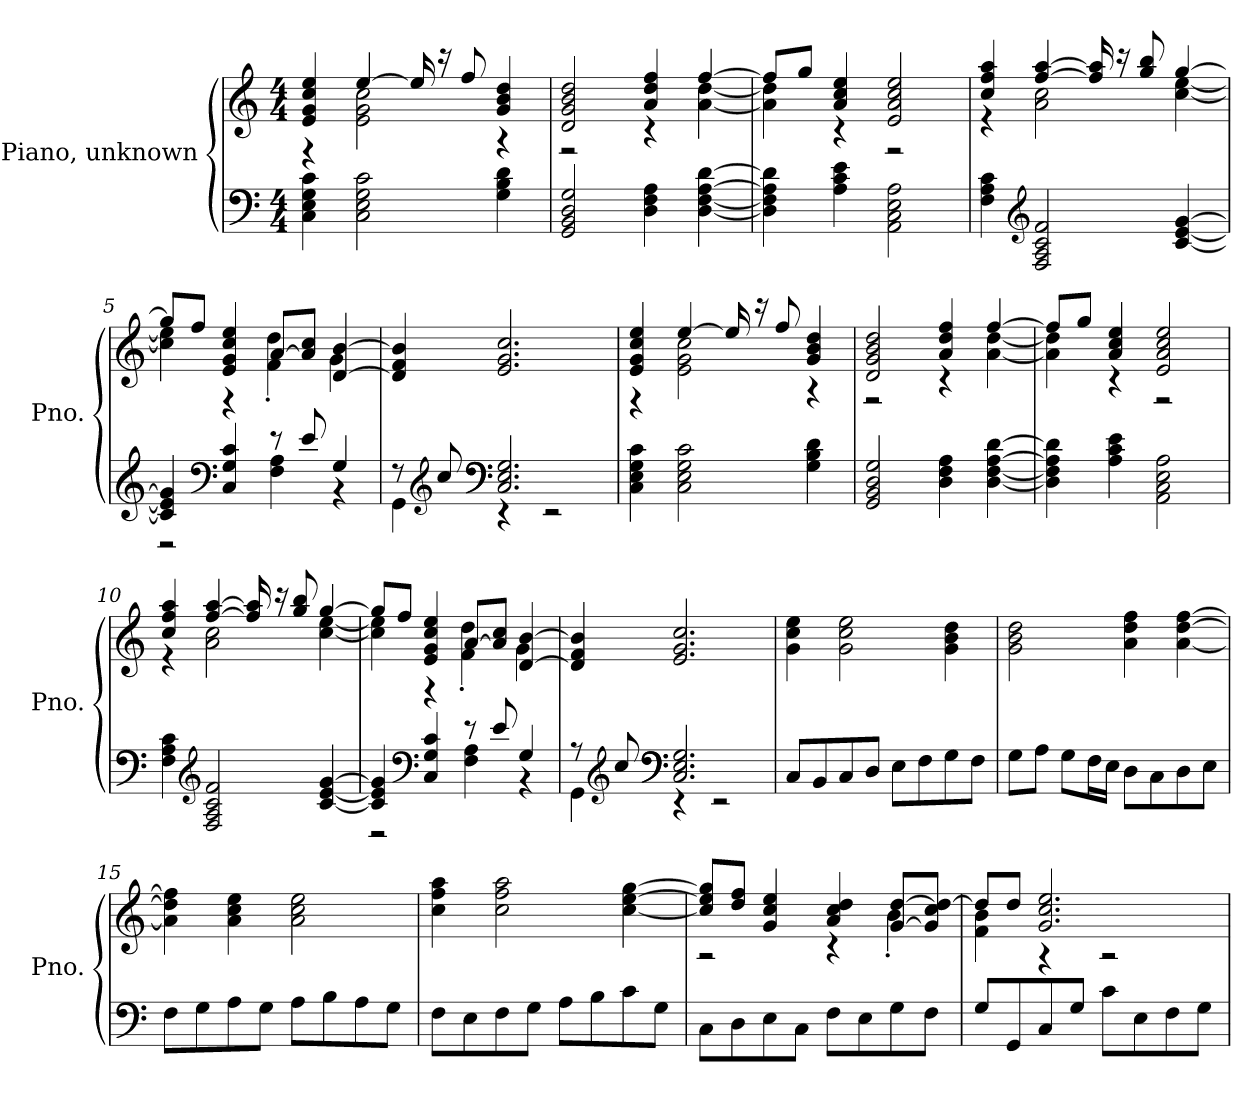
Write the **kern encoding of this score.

**kern	**kern
*part1	*part1
*staff2	*staff1
*I"Piano, unknown	*
*I'Pno.	*
*clefF4	*clefG2
*k[]	*k[]
*M4/4	*M4/4
*MM120	*MM120
=1	=1
*	*^
4C\ 4E\ 4G\ 4c\	4e/ 4g/ 4cc/ 4ee/	4r
2C\ 2E\ 2G\ 2c\	[4ee/	2e\ 2g\ 2cc\
.	16ee/]	.
.	16r	.
.	8ff/	.
4G\ 4B\ 4d\	4g/ 4b/ 4dd/	4r
=2	=2	=2
2GG/ 2BB/ 2D/ 2G/	2d/ 2g/ 2b/ 2dd/	2r
4D\ 4F\ 4A\	4a/ 4dd/ 4ff/	4r
[4D\ [4F\ [4A\ [4d\	[4ff/	[4a\ [4dd\
=3	=3	=3
4D\] 4F\] 4A\] 4d\]	8ff/L]	4a\] 4dd\]
.	8gg/J	.
4A\ 4c\ 4e\	4a/ 4cc/ 4ee/	4r
2AA\ 2C\ 2E\ 2A\	2e/ 2a/ 2cc/ 2ee/	2r
=4	=4	=4
4F\ 4A\ 4c\	4cc/ 4ff/ 4aa/	4r
*clefG2	*	*
2F/ 2A/ 2c/ 2f/	[4ff/ [4aa/	2a\ 2cc\
.	16ff/] 16aa/]	.
.	16r	.
.	8gg/ 8bb/	.
[4c/ [4e/ [4g/	[4gg/	[4cc\ [4ee\
=5	=5	=5
*^	*	*
4c/] 4e/] 4g/]	2r	8gg/L]	4cc\] 4ee\]
.	.	8ff/J	.
*clefF4	*	*	*
4C/ 4G/ 4c/	.	4e/ 4g/ 4cc/ 4ee/	4r
8r	4F\ 4A\	[8a/L	4f\' 4dd\'
8e/	.	8a/] 8cc/J	.
4G/	4r	[4d/ [4b/	4g\
*	*	*v	*v
!!LO:LB:g=z
=6	=6	=6
8r	4GG\	4d/] 4f/ 4b/]
*clefG2	*	*
8cc/	.	.
*clefF4	*	*
2.C/ 2.E/ 2.G/	4r	2.e/ 2.g/ 2.cc/
.	2r	.
*v	*v	*
=7	=7
*	*^
4C\ 4E\ 4G\ 4c\	4e/ 4g/ 4cc/ 4ee/	4r
2C\ 2E\ 2G\ 2c\	[4ee/	2e\ 2g\ 2cc\
.	16ee/]	.
.	16r	.
.	8ff/	.
4G\ 4B\ 4d\	4g/ 4b/ 4dd/	4r
=8	=8	=8
2GG/ 2BB/ 2D/ 2G/	2d/ 2g/ 2b/ 2dd/	2r
4D\ 4F\ 4A\	4a/ 4dd/ 4ff/	4r
[4D\ [4F\ [4A\ [4d\	[4ff/	[4a\ [4dd\
=9	=9	=9
4D\] 4F\] 4A\] 4d\]	8ff/L]	4a\] 4dd\]
.	8gg/J	.
4A\ 4c\ 4e\	4a/ 4cc/ 4ee/	4r
2AA\ 2C\ 2E\ 2A\	2e/ 2a/ 2cc/ 2ee/	2r
=10	=10	=10
4F\ 4A\ 4c\	4cc/ 4ff/ 4aa/	4r
*clefG2	*	*
2F/ 2A/ 2c/ 2f/	[4ff/ [4aa/	2a\ 2cc\
.	16ff/] 16aa/]	.
.	16r	.
.	8gg/ 8bb/	.
[4c/ [4e/ [4g/	[4gg/	[4cc\ [4ee\
!!LO:LB:g=z	!!
=11	=11	=11
*^	*	*
4c/] 4e/] 4g/]	2r	8gg/L]	4cc\] 4ee\]
.	.	8ff/J	.
*clefF4	*	*	*
4C/ 4G/ 4c/	.	4e/ 4g/ 4cc/ 4ee/	4r
8r	4F\ 4A\	[8a/L	4f\' 4dd\'
8e/	.	8a/] 8cc/J	.
4G/	4r	[4d/ [4b/	4g\
*	*	*v	*v
=12	=12	=12
8r	4GG\	4d/] 4f/ 4b/]
*clefG2	*	*
8cc/	.	.
*clefF4	*	*
2.C/ 2.E/ 2.G/	4r	2.e/ 2.g/ 2.cc/
.	2r	.
*v	*v	*
=13	=13
8C/L	4g\ 4cc\ 4ee\
8BB/	.
8C/	2g\ 2cc\ 2ee\
8D/J	.
8E\L	.
8F\	.
8G\	4g\ 4b\ 4dd\
8F\J	.
=14	=14
8G\L	2g\ 2b\ 2dd\
8A\J	.
8G\L	.
16F\L	.
16E\JJ	.
8D\L	4a\ 4dd\ 4ff\
8C\	.
8D\	[4a\ [4dd\ [4ff\
8E\J	.
=15	=15
8F\L	4a\] 4dd\] 4ff\]
8G\	.
8A\	4a\ 4cc\ 4ee\
8G\J	.
8A\L	2a\ 2cc\ 2ee\
8B\	.
8A\	.
8G\J	.
!!LO:LB:g=z
=16	=16
8F\L	4cc\ 4ff\ 4aa\
8E\	.
8F\	2cc\ 2ff\ 2aa\
8G\J	.
8A\L	.
8B\	.
8c\	[4cc\ [4ee\ [4gg\
8G\J	.
=17	=17
*	*^
8C\L	8cc/] 8ee/] 8gg/]L	2r
8D\	8dd/ 8ff/J	.
8E\	4g/ 4cc/ 4ee/	.
8C\J	.	.
8F\L	4a/ 4cc/ 4dd/	4r
8E\	.	.
8G\	[8g/ [8dd/L	4b'\
8F\J	8g/] 8cc/ 8dd/_J	.
=18	=18	=18
8G/L	8dd/L]	4f\ 4b\
8GG/	8dd/J	.
8C/	2.g/ 2.cc/ 2.ee/	4r
8G/J	.	.
8c\L	.	2r
8E\	.	.
8F\	.	.
8G\J	.	.
*	*v	*v
=	=
*-	*-
